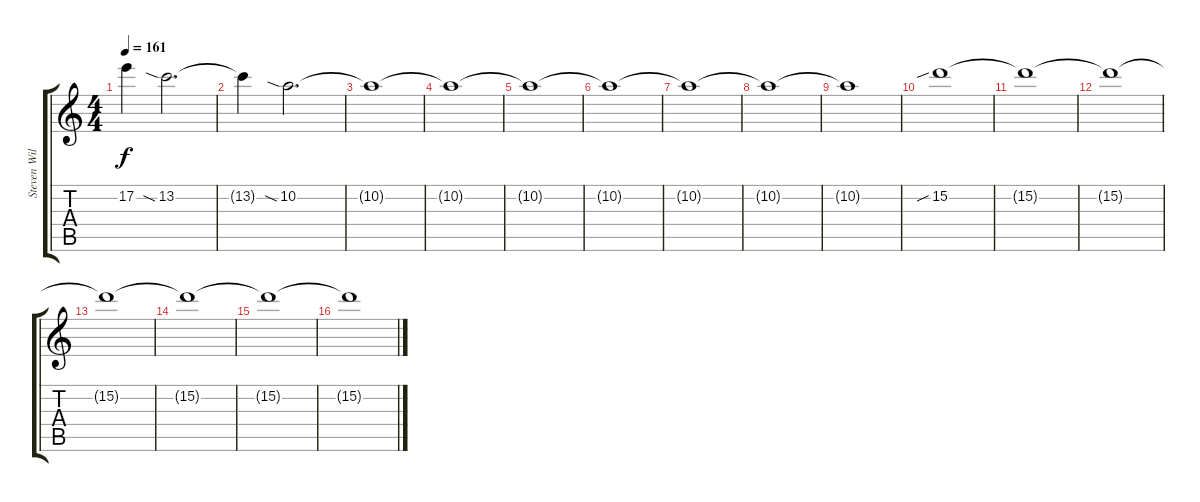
\track ("Steven Wilson (Guitar 5)" "Steven Wil") {instrument overdrivenguitar}
\staff {score tabs}
\tuning (E4 B3 G3 D3 A2 D2) {hide}
\ts (4 4)
\tempo 161
\clef g2
\ks c
17.2{t}.4{dy f} 13.2{sia}.2{d} |
13.2{t}.4 10.2{sia}.2{d} |
10.2{t}.1 |
10.2{t}.1 |
10.2{t}.1 |
10.2{t}.1 |
10.2{t}.1 |
10.2{t}.1 |
10.2{t}.1 |
15.2{sib}.1 |
15.2{t}.1 |
15.2{t}.1 |
15.2{t}.1 |
15.2{t}.1 |
15.2{t}.1 |
15.2{t}.1
